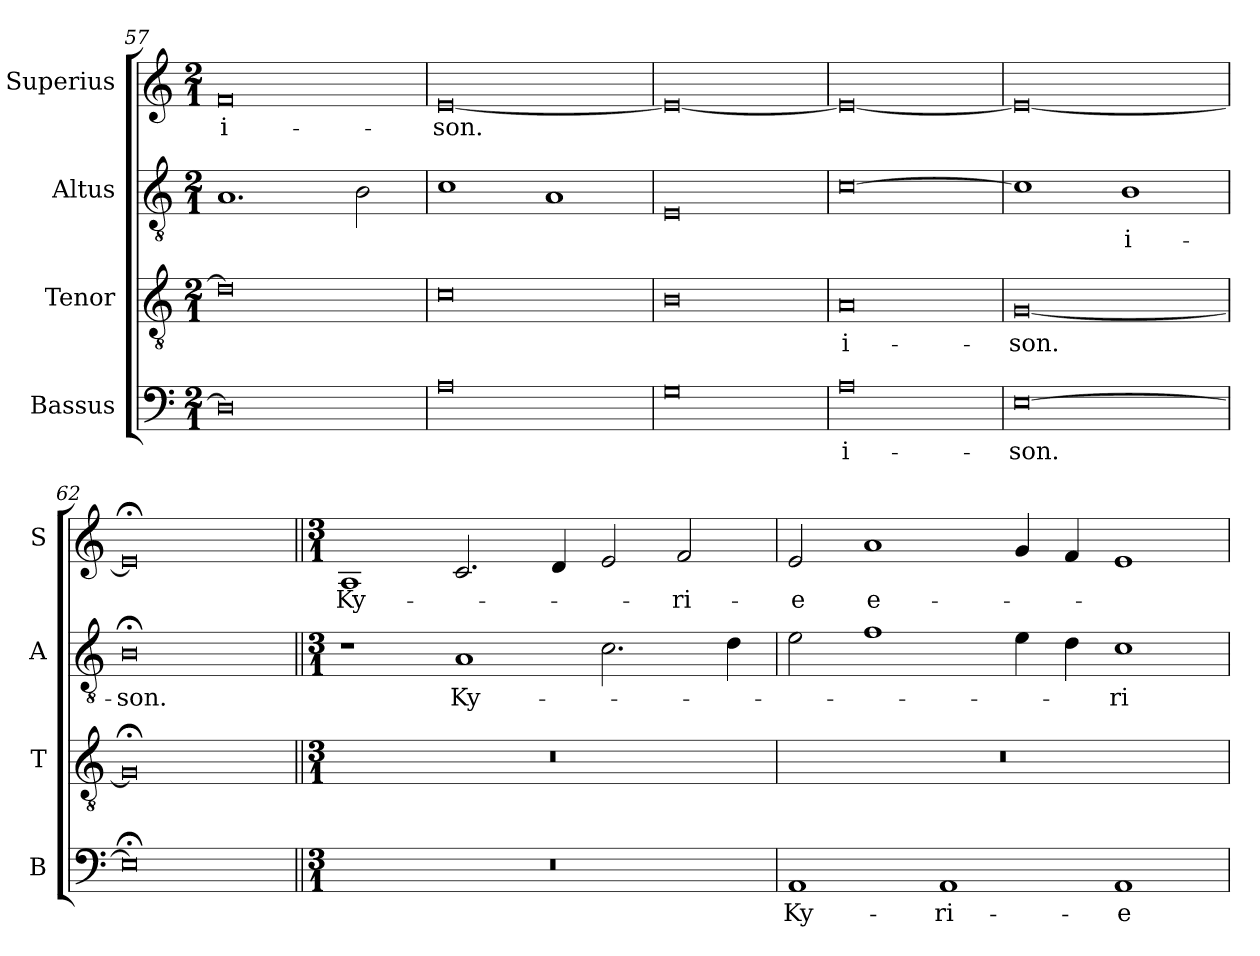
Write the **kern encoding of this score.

**kern	**text	**kern	**text	**kern	**text	**kern	**text
*part4	*part4	*part3	*part3	*part2	*part2	*part1	*part1
*staff4	*staff4	*staff3	*staff3	*staff2	*staff2	*staff1	*staff1
*I"Bassus	*	*I"Tenor	*	*I"Altus	*	*I"Superius	*
*I'B	*	*I'T	*	*I'A	*	*I'S	*
*clefF4	*	*clefGv2	*	*clefGv2	*	*clefG2	*
*k[]	*	*k[]	*	*k[]	*	*k[]	*
*M2/1	*	*M2/1	*	*M2/1	*	*M2/1	*
=57	=57	=57	=57	=57	=57	=57	=57
!	!	!	!	!	!	!	!LO:LY:b
0D]	.	0d]	.	1.A	.	0f	-i-
.	.	.	.	2B\	.	.	.
=58`	=58`	=58`	=58`	=58`	=58`	=58`	=58`
!	!	!	!	!	!	!	!LO:LY:b
0A	.	0c	.	1c	.	[0e	-son.
.	.	.	.	1A	.	.	.
=59`	=59`	=59`	=59`	=59`	=59`	=59`	=59`
0G	.	0B	.	0E	.	0e_	.
=60`	=60`	=60`	=60`	=60`	=60`	=60`	=60`
!	!LO:LY:b	!	!LO:LY:b	!	!	!	!
0A	-i-	0A	-i-	[0c	.	0e_	.
=61`	=61`	=61`	=61`	=61`	=61`	=61`	=61`
!	!LO:LY:b	!	!LO:LY:b	!	!	!	!
[0E	-son.	[0G	-son.	1c]	.	0e_	.
!	!	!	!	!	!LO:LY:b	!	!
.	.	.	.	1B	-i-	.	.
=62`	=62`	=62`	=62`	=62`	=62`	=62`	=62`
!	!	!	!	!	!LO:LY:b	!	!
0E;<]	.	0G;<]	.	0B;<	-son.	0e;<]	.
=63||	=63||	=63||	=63||	=63||	=63||	=63||	=63||
*M3/1	*	*M3/1	*	*M3/1	*	*M3/1	*
!	!	!	!	!	!	!	!LO:LY:b
0.r	.	0.r	.	1r	.	1A	Ky-
!	!	!	!	!	!LO:LY:b	!	!
.	.	.	.	1A	Ky-	2.c/	.
.	.	.	.	.	.	4d/	.
.	.	.	.	2.c\	.	2e/	.
!	!	!	!	!	!	!	!LO:LY:b
.	.	.	.	.	.	2f/	-ri-
.	.	.	.	4d\	.	.	.
!!LO:PB:g=z
=64`	=64`	=64`	=64`	=64`	=64`	=64`	=64`
!	!LO:LY:b	!	!	!	!	!	!LO:LY:b
1AA	Ky-	0.r	.	2e\	.	2e/	-e
!	!	!	!	!	!	!	!LO:LY:b
.	.	.	.	1f	.	1a	e-
!	!LO:LY:b	!	!	!	!	!	!
1AA	-ri-	.	.	.	.	.	.
.	.	.	.	4e\	.	4g/	.
.	.	.	.	4d\	.	4f/	.
!	!LO:LY:b	!	!	!	!LO:LY:b	!	!
1AA	-e	.	.	1c	-ri-	1e	.
=`	=`	=`	=`	=`	=`	=`	=`
*-	*-	*-	*-	*-	*-	*-	*-
